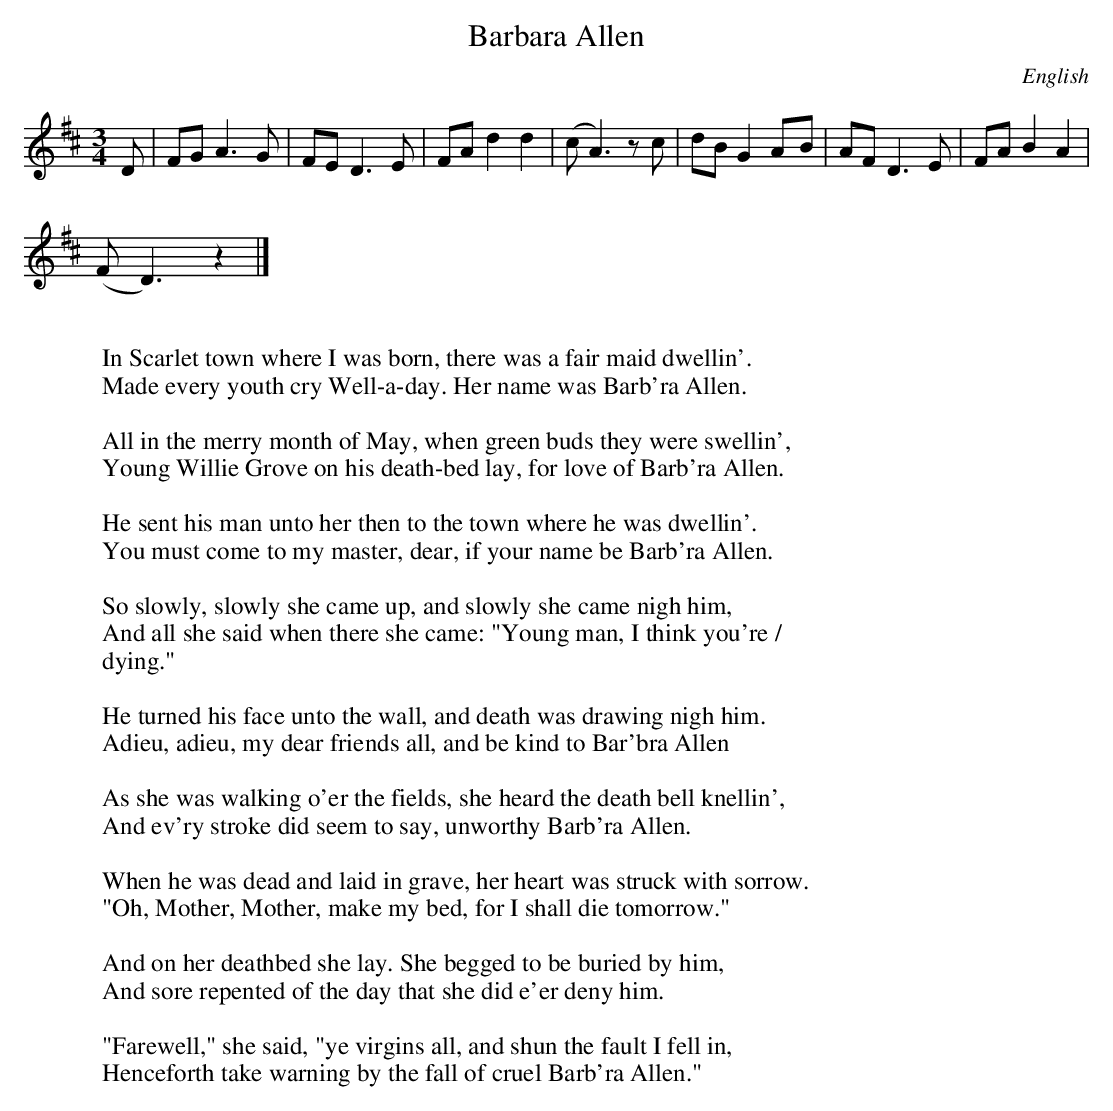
X:1
T:Barbara Allen
O:English
M:3/4
L:1/8
K:D
D | FG A3 G| FE D3 E| FA d2 d2| (c A3) z c| dB G2A-B| AF D3 E| FA B2 A2 |
(F D3) z2 |]
W:
W:In Scarlet town where I was born, there was a fair maid dwellin'.
W:Made every youth cry Well-a-day. Her name was Barb'ra Allen.
W:
W:All in the merry month of May, when green buds they were swellin',
W:Young Willie Grove on his death-bed lay, for love of Barb'ra Allen.
W:
W:He sent his man unto her then to the town where he was dwellin'.
W:You must come to my master, dear, if your name be Barb'ra Allen.
W:
W:So slowly, slowly she came up, and slowly she came nigh him,
W:And all she said when there she came: "Young man, I think you're /
W:dying."
W:
W:He turned his face unto the wall, and death was drawing nigh him.
W:Adieu, adieu, my dear friends all, and be kind to Bar'bra Allen
W:
W:As she was walking o'er the fields, she heard the death bell knellin',
W:And ev'ry stroke did seem to say, unworthy Barb'ra Allen.
W:
W:When he was dead and laid in grave, her heart was struck with sorrow.
W:"Oh, Mother, Mother, make my bed, for I shall die tomorrow."
W:
W:And on her deathbed she lay. She begged to be buried by him,
W:And sore repented of the day that she did e'er deny him.
W:
W:"Farewell," she said, "ye virgins all, and shun the fault I fell in,
W:Henceforth take warning by the fall of cruel Barb'ra Allen."
